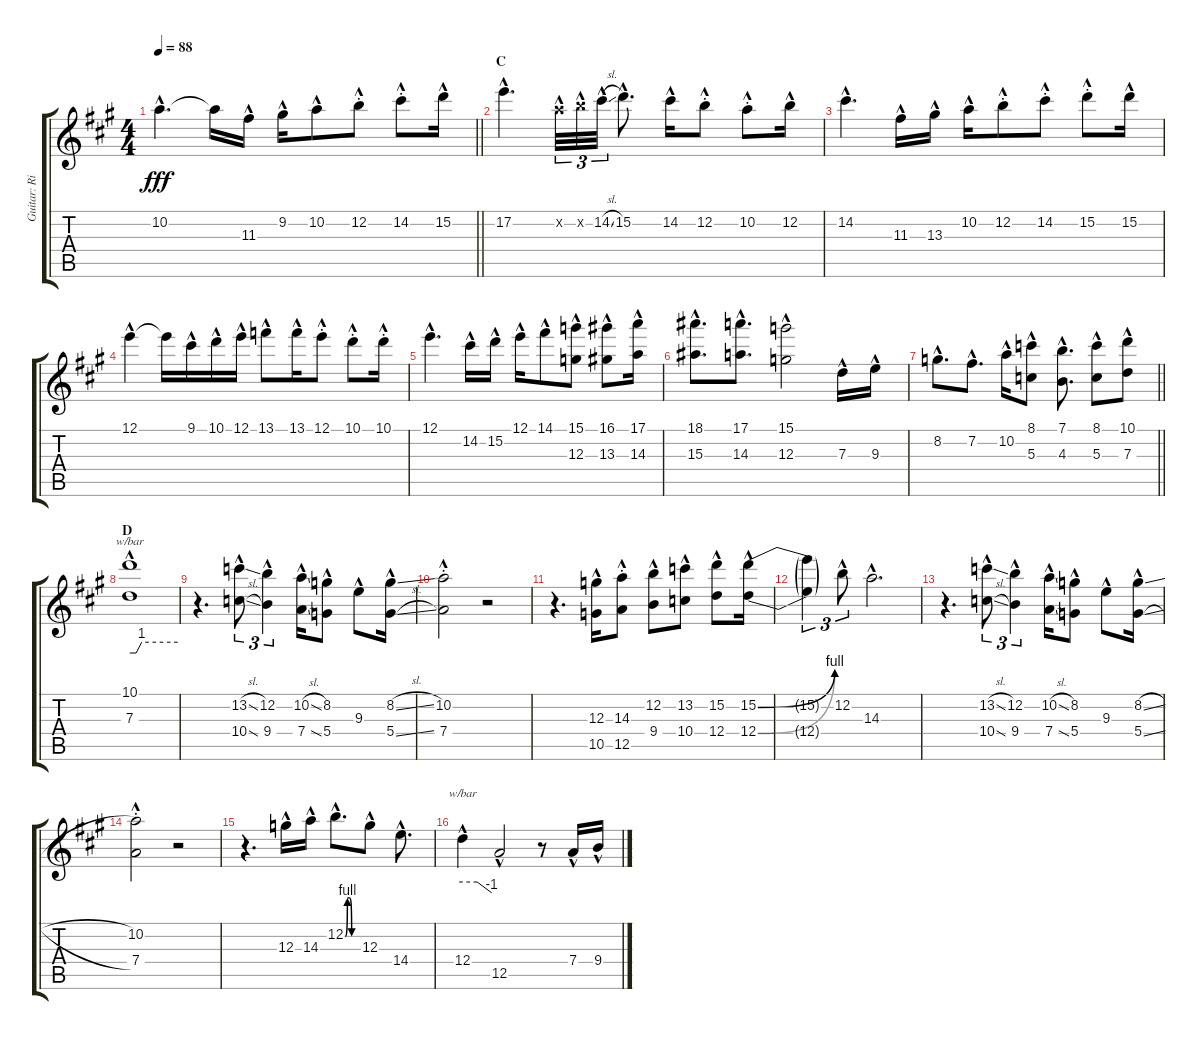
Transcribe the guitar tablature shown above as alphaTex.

\track ("Guitar: Rik" "Guitar: Ri") {instrument acousticguitarnylon}
\staff {score tabs}
\tuning (E4 B3 G3 D3 A2 E2) {hide}
\ts (4 4)
\tempo 88
\clef g2
\barLineRight lightlight
\ks a
10.2{hac}.4{d dy fff} 10.2{t}.16 11.3{hac}.16 9.2{hac}.16 10.2{hac}.8 12.2{hac st}.8 14.2{hac st}.8 15.2{hac}.16 |
\section ("" "C")
17.2{hac}.4{d} 10.2{hac x}.32{tu (3 2)} 12.2{hac x}.32{tu (3 2)} 14.2{sl hac}.32{tu (3 2)} 15.2{hac}.8{d} 14.2{hac}.16 12.2{hac st}.8 10.2{hac st}.8 12.2{hac}.16 |
14.2{hac}.4{d} 11.3{hac}.16 13.3{hac}.16 10.2{hac}.16 12.2{hac st}.8 14.2{hac st}.8 15.2{hac st}.8 15.2{hac}.16 |
12.1{hac}.4 12.1{t}.16 9.1{hac}.16 10.1{hac}.16 12.1{hac}.16 13.1{hac}.8 13.1{hac}.16 12.1{hac st}.8 10.1{hac st}.8 10.1{hac st}.16 |
12.1{hac}.4{d} 14.2{hac}.16 15.2{hac}.16 12.1{hac}.16 14.1{hac}.8 (15.1{hac} 12.3{hac}).8 (16.1{hac} 13.3{hac}).8 (17.1{hac} 14.3{hac}).16 |
(18.1{hac} 15.3{hac}).8{d} (17.1{hac} 14.3{hac}).8{d} (15.1{hac} 12.3{hac}).2 7.3{hac}.16 9.3{hac}.16 |
\barLineRight lightlight
8.2{hac}.8{d} 7.2{hac}.8{d} 10.2{hac}.16 (8.1{hac} 5.3{hac}).8 (7.1{hac} 4.3{hac}).8{d} (8.1{hac} 5.3{hac}).8 (10.1{hac} 7.3{hac}).8 |
\section ("" "D")
(10.1{hac} 7.3{hac}).1{tbe (custom default 0 0 8 0 15 4 60 4)} |
r.4{d} (13.2{sl hac} 10.4{sl hac}).8{tu (3 2)} (12.2{hac} 9.4{hac}).4{tu (3 2)} (10.2{sl hac} 7.4{sl hac}).16 (8.2{hac} 5.4{hac}).8 9.3{hac}.8 (8.2{sl hac} 5.4{sl hac}).16 |
(10.2{hac st} 7.4{hac st}).2 r.2 |
r.4{d} (12.3{hac} 10.5{hac}).16 (14.3{hac st} 12.5{hac st}).8 (12.2{hac} 9.4{hac}).8 (13.2{hac} 10.4{hac}).8 (15.2{hac} 12.4{hac}).8 (15.2{be (bend 0 0 60 4) hac} 12.4{be (bend 0 0 60 4) hac}).16 |
(15.2{t} 12.4{t}).4{tu (3 2)} 12.2{hac}.8{tu (3 2)} 14.3{hac}.2{d} |
r.4{d} (13.2{sl hac} 10.4{sl hac}).8{tu (3 2)} (12.2{hac} 9.4{hac}).4{tu (3 2)} (10.2{sl hac} 7.4{sl hac}).16 (8.2{hac} 5.4{hac}).8 9.3{hac}.8 (8.2{sl hac} 5.4{sl hac}).16 |
(10.2{hac st} 7.4{hac st}).2 r.2 |
r.4{d} 12.3{hac}.16 14.3{hac}.16 12.2{be (custom 0 0 10 4 20 4 30 0 60 0) hac}.8{d} 12.3{hac}.8 14.4{hac}.8{d} |
12.4{hac}.4{tbe (custom default 0 0 30 0 60 -4)} 12.5{hac}.2 r.8 7.4{hac}.16 9.4{hac}.16
